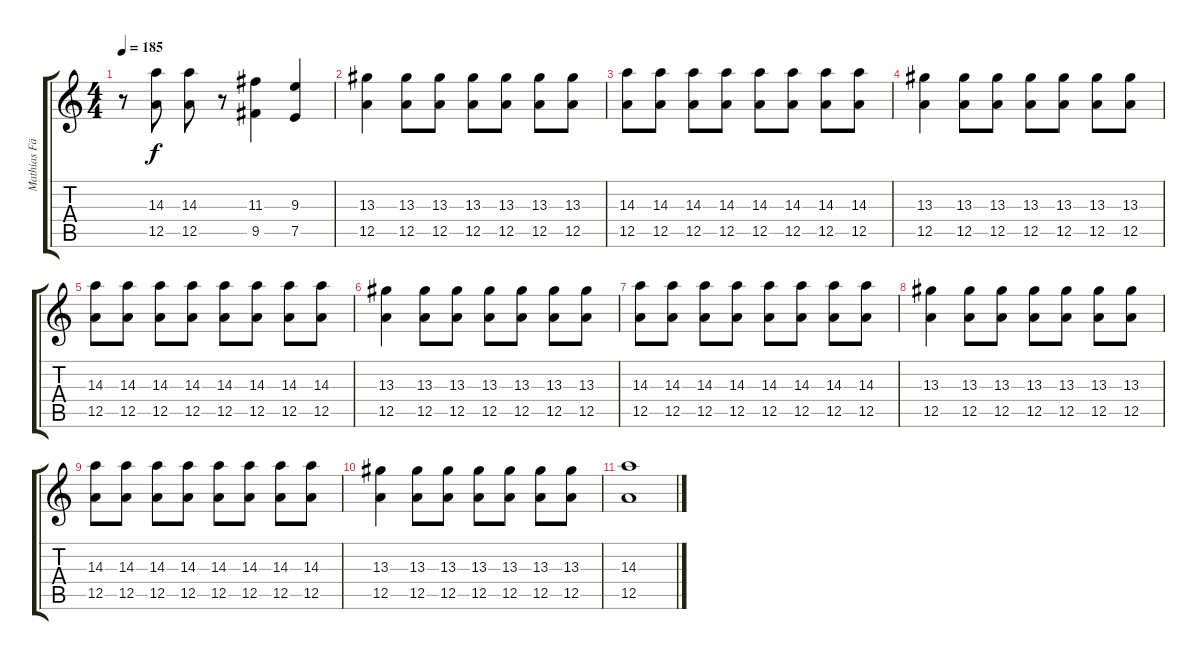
\track ("Mathias Färm" "Mathias Fä") {instrument overdrivenguitar}
\staff {score tabs}
\tuning (E4 B3 G3 D3 A2 E2) {hide}
\ts (4 4)
\tempo 185
\clef g2
\ks c
r.8{dy f} (14.3 12.5).8 (14.3 12.5).8 r.8 (11.3 9.5).4 (9.3 7.5).4 |
(13.3 12.5).4 (13.3 12.5).8 (13.3 12.5).8 (13.3 12.5).8 (13.3 12.5).8 (13.3 12.5).8 (13.3 12.5).8 |
(14.3 12.5).8 (14.3 12.5).8 (14.3 12.5).8 (14.3 12.5).8 (14.3 12.5).8 (14.3 12.5).8 (14.3 12.5).8 (14.3 12.5).8 |
(13.3 12.5).4 (13.3 12.5).8 (13.3 12.5).8 (13.3 12.5).8 (13.3 12.5).8 (13.3 12.5).8 (13.3 12.5).8 |
(14.3 12.5).8 (14.3 12.5).8 (14.3 12.5).8 (14.3 12.5).8 (14.3 12.5).8 (14.3 12.5).8 (14.3 12.5).8 (14.3 12.5).8 |
(13.3 12.5).4 (13.3 12.5).8 (13.3 12.5).8 (13.3 12.5).8 (13.3 12.5).8 (13.3 12.5).8 (13.3 12.5).8 |
(14.3 12.5).8 (14.3 12.5).8 (14.3 12.5).8 (14.3 12.5).8 (14.3 12.5).8 (14.3 12.5).8 (14.3 12.5).8 (14.3 12.5).8 |
(13.3 12.5).4 (13.3 12.5).8 (13.3 12.5).8 (13.3 12.5).8 (13.3 12.5).8 (13.3 12.5).8 (13.3 12.5).8 |
(14.3 12.5).8 (14.3 12.5).8 (14.3 12.5).8 (14.3 12.5).8 (14.3 12.5).8 (14.3 12.5).8 (14.3 12.5).8 (14.3 12.5).8 |
(13.3 12.5).4 (13.3 12.5).8 (13.3 12.5).8 (13.3 12.5).8 (13.3 12.5).8 (13.3 12.5).8 (13.3 12.5).8 |
(14.3 12.5).1
